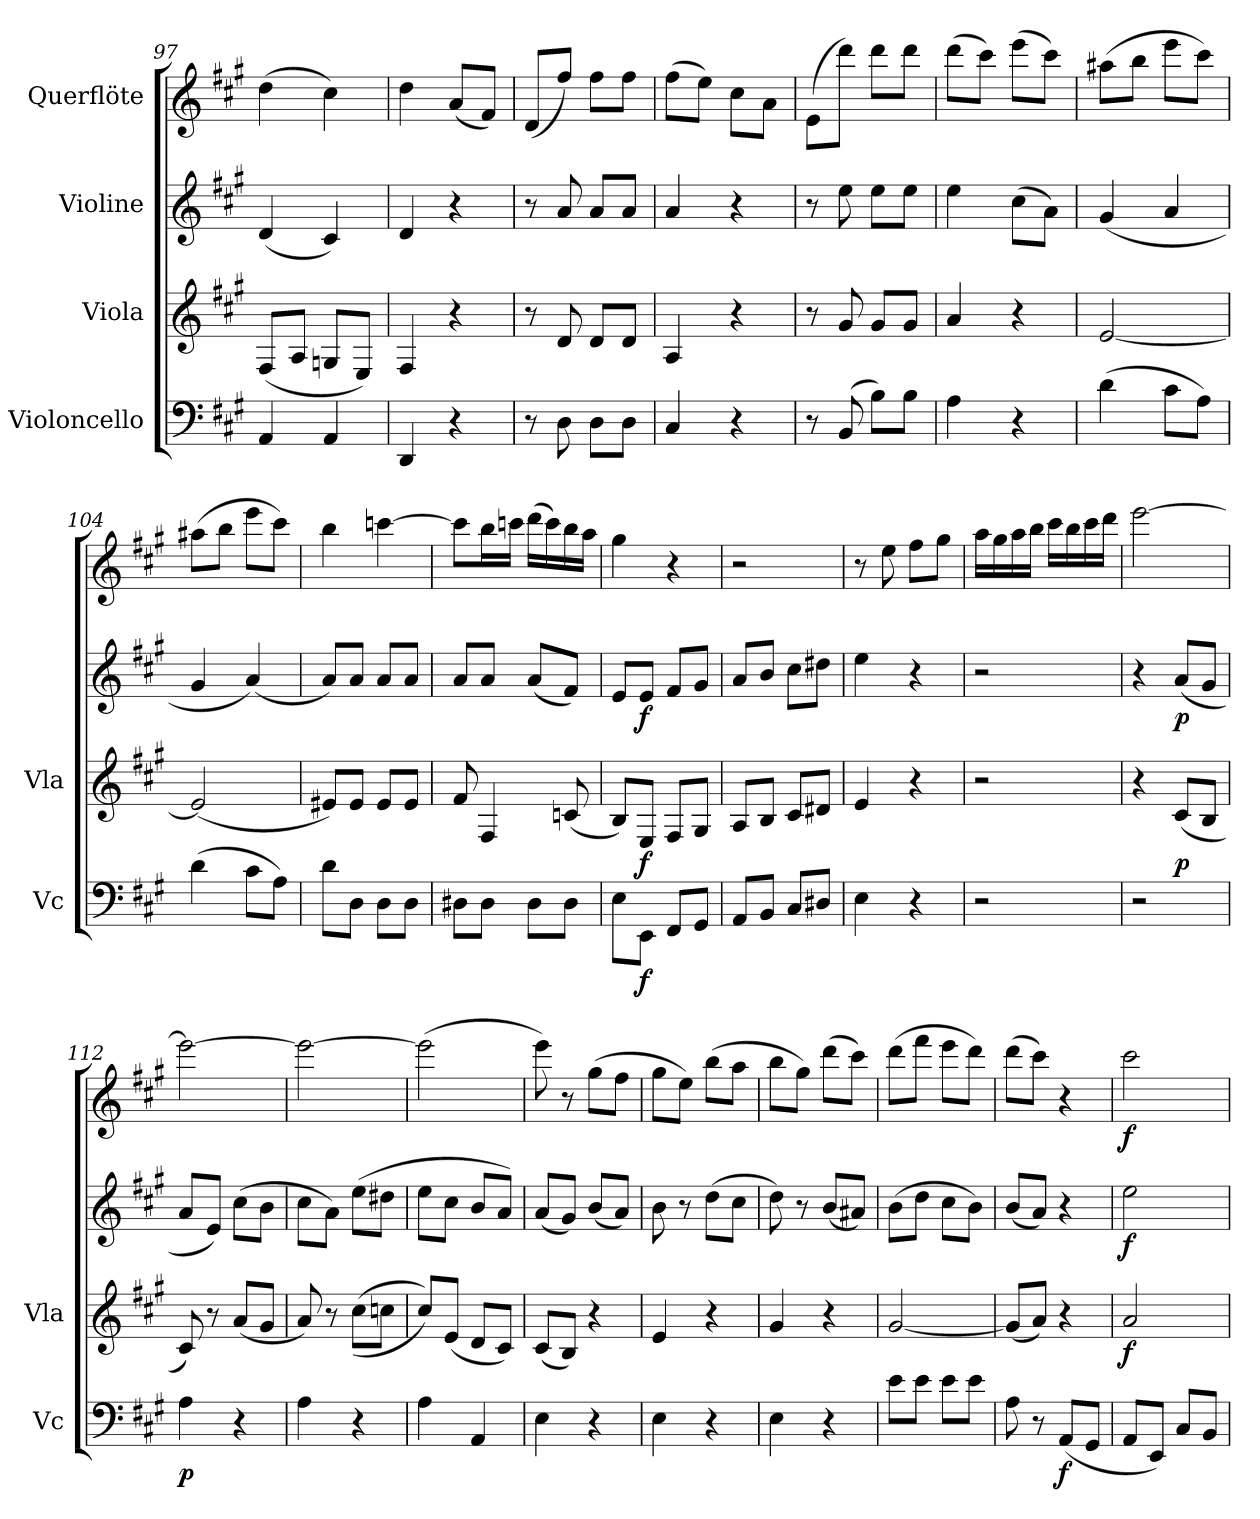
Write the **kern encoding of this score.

**kern	**dynam	**kern	**dynam	**kern	**dynam	**kern	**dynam
*part4	*part4	*part3	*part3	*part2	*part2	*part1	*part1
*staff4	*staff4	*staff3	*staff3	*staff2	*staff2	*staff1	*staff1
*I"Violoncello	*	*I"Viola	*	*I"Violine	*	*I"Querflöte	*
*I'Vc	*	*I'Vla	*	*	*	*	*
*clefF4	*	*clefG2	*	*clefG2	*	*clefG2	*
*k[f#c#g#]	*	*k[f#c#g#]	*	*k[f#c#g#]	*	*k[f#c#g#]	*
=97	=97	=97	=97	=97	=97	=97	=97
4AA/	.	(<8F#/L	.	(<4d/	.	(>4dd\	.
.	.	8A/J	.	.	.	.	.
4AA/	.	8Gn/L	.	4c#/)	.	4cc#\)	.
.	.	8E/J)	.	.	.	.	.
=98	=98	=98	=98	=98	=98	=98	=98
4DD/	.	4F#/	.	4d/	.	4dd\	.
4r	.	4r	.	4r	.	(<8a/L	.
.	.	.	.	.	.	8f#/J)	.
=99	=99	=99	=99	=99	=99	=99	=99
8r	.	8r	.	8r	.	(<8d/L	.
8D\	.	8d/	.	8a/	.	8ff#/J)	.
8D\L	.	8d/L	.	8a/L	.	8ff#\L	.
8D\J	.	8d/J	.	8a/J	.	8ff#\J	.
=100	=100	=100	=100	=100	=100	=100	=100
4C#/	.	4A/	.	4a/	.	(>8ff#\L	.
.	.	.	.	.	.	8ee\J)	.
4r	.	4r	.	4r	.	8cc#\L	.
.	.	.	.	.	.	8a\J	.
=101	=101	=101	=101	=101	=101	=101	=101
8r	.	8r	.	8r	.	(>8e\L	.
(>8BB/	.	8g#/	.	8ee\	.	8ddd\J)	.
8B\L)	.	8g#/L	.	8ee\L	.	8ddd\L	.
8B\J	.	8g#/J	.	8ee\J	.	8ddd\J	.
!!LO:LB:g=z
=102	=102	=102	=102	=102	=102	=102	=102
4A\	.	4a/	.	4ee\	.	(>8ddd\L	.
.	.	.	.	.	.	8ccc#\J)	.
4r	.	4r	.	(>8cc#\L	.	(>8eee\L	.
.	.	.	.	8a\J)	.	8ccc#\J)	.
=103	=103	=103	=103	=103	=103	=103	=103
(>4d\	.	[2e/	.	(>4g#/	.	(>8aa#X\L	.
.	.	.	.	.	.	8bb\J	.
8c#\L	.	.	.	4a/	.	8eee\L	.
8A\J)	.	.	.	.	.	8ccc#\J)	.
=104	=104	=104	=104	=104	=104	=104	=104
(>4d\	.	(<2e/]	.	4g#/	.	(>8aa#X\L	.
.	.	.	.	.	.	8bb\J	.
8c#\L	.	.	.	(<4a/)	.	8eee\L	.
8A\J)	.	.	.	.	.	8ccc#\J)	.
=105	=105	=105	=105	=105	=105	=105	=105
8d\L	.	8e#X/L)	.	8a/L)	.	4bb\	.
8D\J	.	8e#/J	.	8a/J	.	.	.
8D\L	.	8e#/L	.	8a/L	.	[4cccn\	.
8D\J	.	8e#/J	.	8a/J	.	.	.
=106	=106	=106	=106	=106	=106	=106	=106
8D#X\L	.	8f#/	.	8a/L	.	8ccc\L]	.
8D#\J	.	4F#/	.	8a/J	.	16bb\L	.
.	.	.	.	.	.	16cccn\JJ	.
8D#\L	.	.	.	(<8a/L	.	(>16ddd\LL	.
.	.	.	.	.	.	16ccc\)	.
8D#\J	.	(<8cn/	.	8f#/J)	.	16bb\	.
.	.	.	.	.	.	16aa\JJ	.
=107	=107	=107	=107	=107	=107	=107	=107
8E\L	.	8B/L)	.	8e/L	.	4gg#\	.
!	!LO:DY:b	!	!LO:DY:b	!	!LO:DY:b	!	!
8EE\J	f	8E/J	f	8e/J	f	.	.
8FF#/L	.	8F#/L	.	8f#/L	.	4r	.
8GG#/J	.	8G#/J	.	8g#/J	.	.	.
=108	=108	=108	=108	=108	=108	=108	=108
8AA/L	.	8A/L	.	8a/L	.	2r	.
8BB/J	.	8B/J	.	8b/J	.	.	.
8C#/L	.	8c#/L	.	8cc#\L	.	.	.
8D#X/J	.	8d#X/J	.	8dd#X\J	.	.	.
=109	=109	=109	=109	=109	=109	=109	=109
4E\	.	4e/	.	4ee\	.	8r	.
.	.	.	.	.	.	8ee\	.
4r	.	4r	.	4r	.	8ff#\L	.
.	.	.	.	.	.	8gg#\J	.
!!LO:LB:g=z
=110	=110	=110	=110	=110	=110	=110	=110
2r	.	2r	.	2r	.	16aa\LL	.
.	.	.	.	.	.	16gg#\	.
.	.	.	.	.	.	16aa\	.
.	.	.	.	.	.	16bb\JJ	.
.	.	.	.	.	.	16ccc#\LL	.
.	.	.	.	.	.	16bb\	.
.	.	.	.	.	.	16ccc#\	.
.	.	.	.	.	.	16ddd\JJ	.
=111	=111	=111	=111	=111	=111	=111	=111
2r	.	4r	.	4r	.	[2eee\	.
!	!	!	!LO:DY:b	!	!LO:DY:b	!	!
.	.	(<8c#/L	p	(<8a/L	p	.	.
.	.	8B/J	.	8g#/J	.	.	.
=112	=112	=112	=112	=112	=112	=112	=112
!	!LO:DY:b	!	!	!	!	!	!
4A\	p	8c#/)	.	8a/L	.	2eee\_	.
.	.	8r	.	8e/J)	.	.	.
4r	.	(<8a/L	.	(>8cc#\L	.	.	.
.	.	8g#/J	.	8b\J	.	.	.
=113	=113	=113	=113	=113	=113	=113	=113
4A\	.	8a/)	.	8cc#\L	.	2eee\_	.
.	.	8r	.	8a\J)	.	.	.
4r	.	(>(>8cc#\L	.	(>8ee\L	.	.	.
.	.	8ccn\J	.	8dd#X\J	.	.	.
=114	=114	=114	=114	=114	=114	=114	=114
4A\	.	8cc#/L))	.	8ee\L	.	(>2eee\]	.
.	.	(<8e/J	.	8cc#\J	.	.	.
4AA/	.	8d/L	.	8b/L	.	.	.
.	.	8c#/J)	.	8a/J)	.	.	.
=115	=115	=115	=115	=115	=115	=115	=115
4E\	.	(<8c#/L	.	(<8a/L	.	8eee\)	.
.	.	8B/J)	.	8g#/J)	.	8r	.
4r	.	4r	.	(<8b/L	.	(>8gg#\L	.
.	.	.	.	8a/J)	.	8ff#\J	.
=116	=116	=116	=116	=116	=116	=116	=116
4E\	.	4e/	.	8b\	.	8gg#\L	.
.	.	.	.	8r	.	8ee\J)	.
4r	.	4r	.	(>8dd\L	.	(>8bb\L	.
.	.	.	.	8cc#\J	.	8aa\J	.
=117	=117	=117	=117	=117	=117	=117	=117
4E\	.	4g#/	.	8dd\)	.	8bb\L	.
.	.	.	.	8r	.	8gg#\J)	.
4r	.	4r	.	(<8b/L	.	(>8ddd\L	.
.	.	.	.	8a#X/J)	.	8ccc#\J)	.
!!LO:PB:g=z
=118	=118	=118	=118	=118	=118	=118	=118
8e\L	.	[2g#/	.	(>8b\L	.	(>8ddd\L	.
8e\J	.	.	.	8dd\J	.	8fff#\J	.
8e\L	.	.	.	8cc#\L	.	8eee\L	.
8e\J	.	.	.	8b\J)	.	8ddd\J)	.
=119	=119	=119	=119	=119	=119	=119	=119
8A\	.	(<8g#/L]	.	(<8b/L	.	(>8ddd\L	.
8r	.	8a/J)	.	8a/J)	.	8ccc#\J)	.
!	!LO:DY:b	!	!	!	!	!	!
(<8AA/L	f	4r	.	4r	.	4r	.
8GG#/J	.	.	.	.	.	.	.
=120	=120	=120	=120	=120	=120	=120	=120
!	!	!	!LO:DY:b	!	!LO:DY:b	!	!LO:DY:b
8AA/L	.	2a/	f	2ee\	f	2ccc#\	f
8EE/J)	.	.	.	.	.	.	.
8C#/L	.	.	.	.	.	.	.
8BB/J	.	.	.	.	.	.	.
=	=	=	=	=	=	=	=
*-	*-	*-	*-	*-	*-	*-	*-
